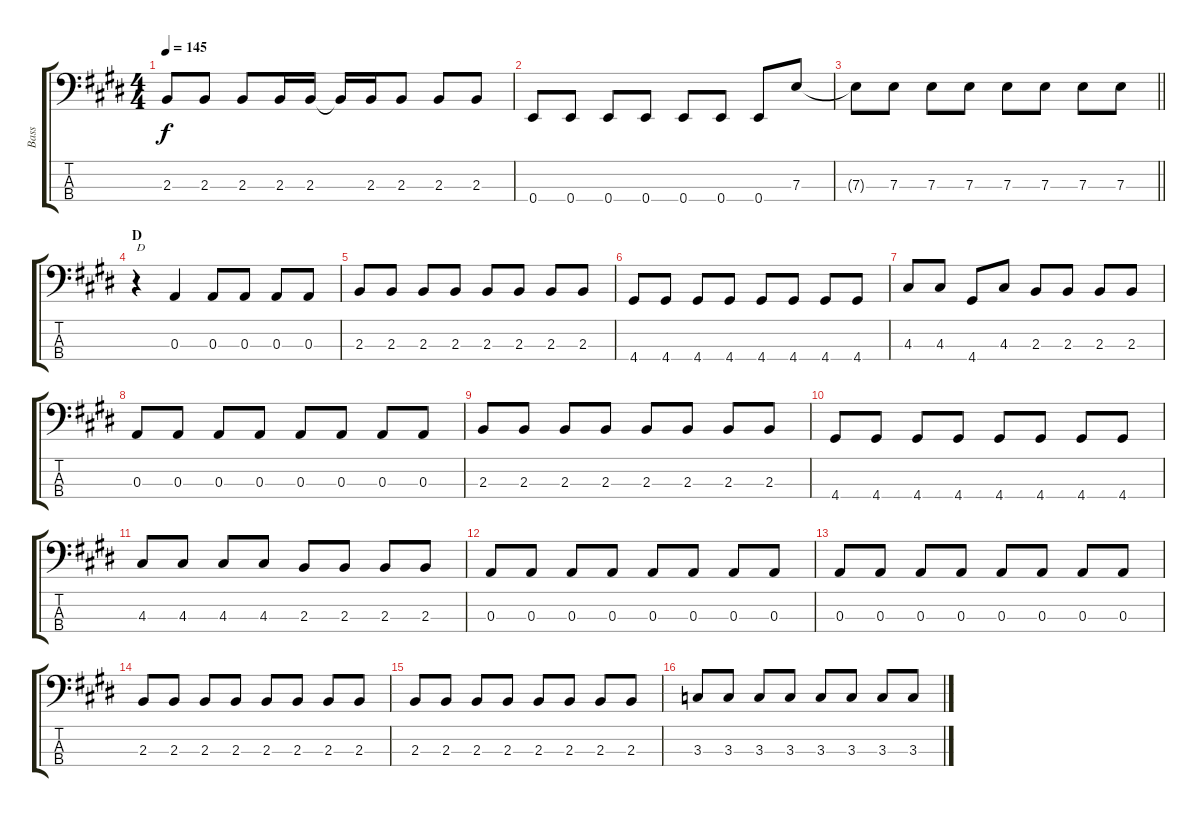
\track ("Bass" "Bass") {instrument electricbasspick}
\staff {score tabs}
\tuning (G2 D2 A1 E1) {hide}
\ts (4 4)
\tempo 145
\clef f4
\ks e
2.3.8{dy f} 2.3.8 2.3.8 2.3.16 2.3.16 2.3{t}.16 2.3.16 2.3.8 2.3.8 2.3.8 |
0.4.8 0.4.8 0.4.8 0.4.8 0.4.8 0.4.8 0.4.8 7.3.8 |
\barLineRight lightlight
7.3{t}.8 7.3.8 7.3.8 7.3.8 7.3.8 7.3.8 7.3.8 7.3.8 |
\section ("" "D")
r.4{txt "D"} 0.3.4 0.3.8 0.3.8 0.3.8 0.3.8 |
2.3.8 2.3.8 2.3.8 2.3.8 2.3.8 2.3.8 2.3.8 2.3.8 |
4.4.8 4.4.8 4.4.8 4.4.8 4.4.8 4.4.8 4.4.8 4.4.8 |
4.3.8 4.3.8 4.4.8 4.3.8 2.3.8 2.3.8 2.3.8 2.3.8 |
0.3.8 0.3.8 0.3.8 0.3.8 0.3.8 0.3.8 0.3.8 0.3.8 |
2.3.8 2.3.8 2.3.8 2.3.8 2.3.8 2.3.8 2.3.8 2.3.8 |
4.4.8 4.4.8 4.4.8 4.4.8 4.4.8 4.4.8 4.4.8 4.4.8 |
4.3.8 4.3.8 4.3.8 4.3.8 2.3.8 2.3.8 2.3.8 2.3.8 |
0.3.8 0.3.8 0.3.8 0.3.8 0.3.8 0.3.8 0.3.8 0.3.8 |
0.3.8 0.3.8 0.3.8 0.3.8 0.3.8 0.3.8 0.3.8 0.3.8 |
2.3.8 2.3.8 2.3.8 2.3.8 2.3.8 2.3.8 2.3.8 2.3.8 |
2.3.8 2.3.8 2.3.8 2.3.8 2.3.8 2.3.8 2.3.8 2.3.8 |
3.3.8 3.3.8 3.3.8 3.3.8 3.3.8 3.3.8 3.3.8 3.3.8
